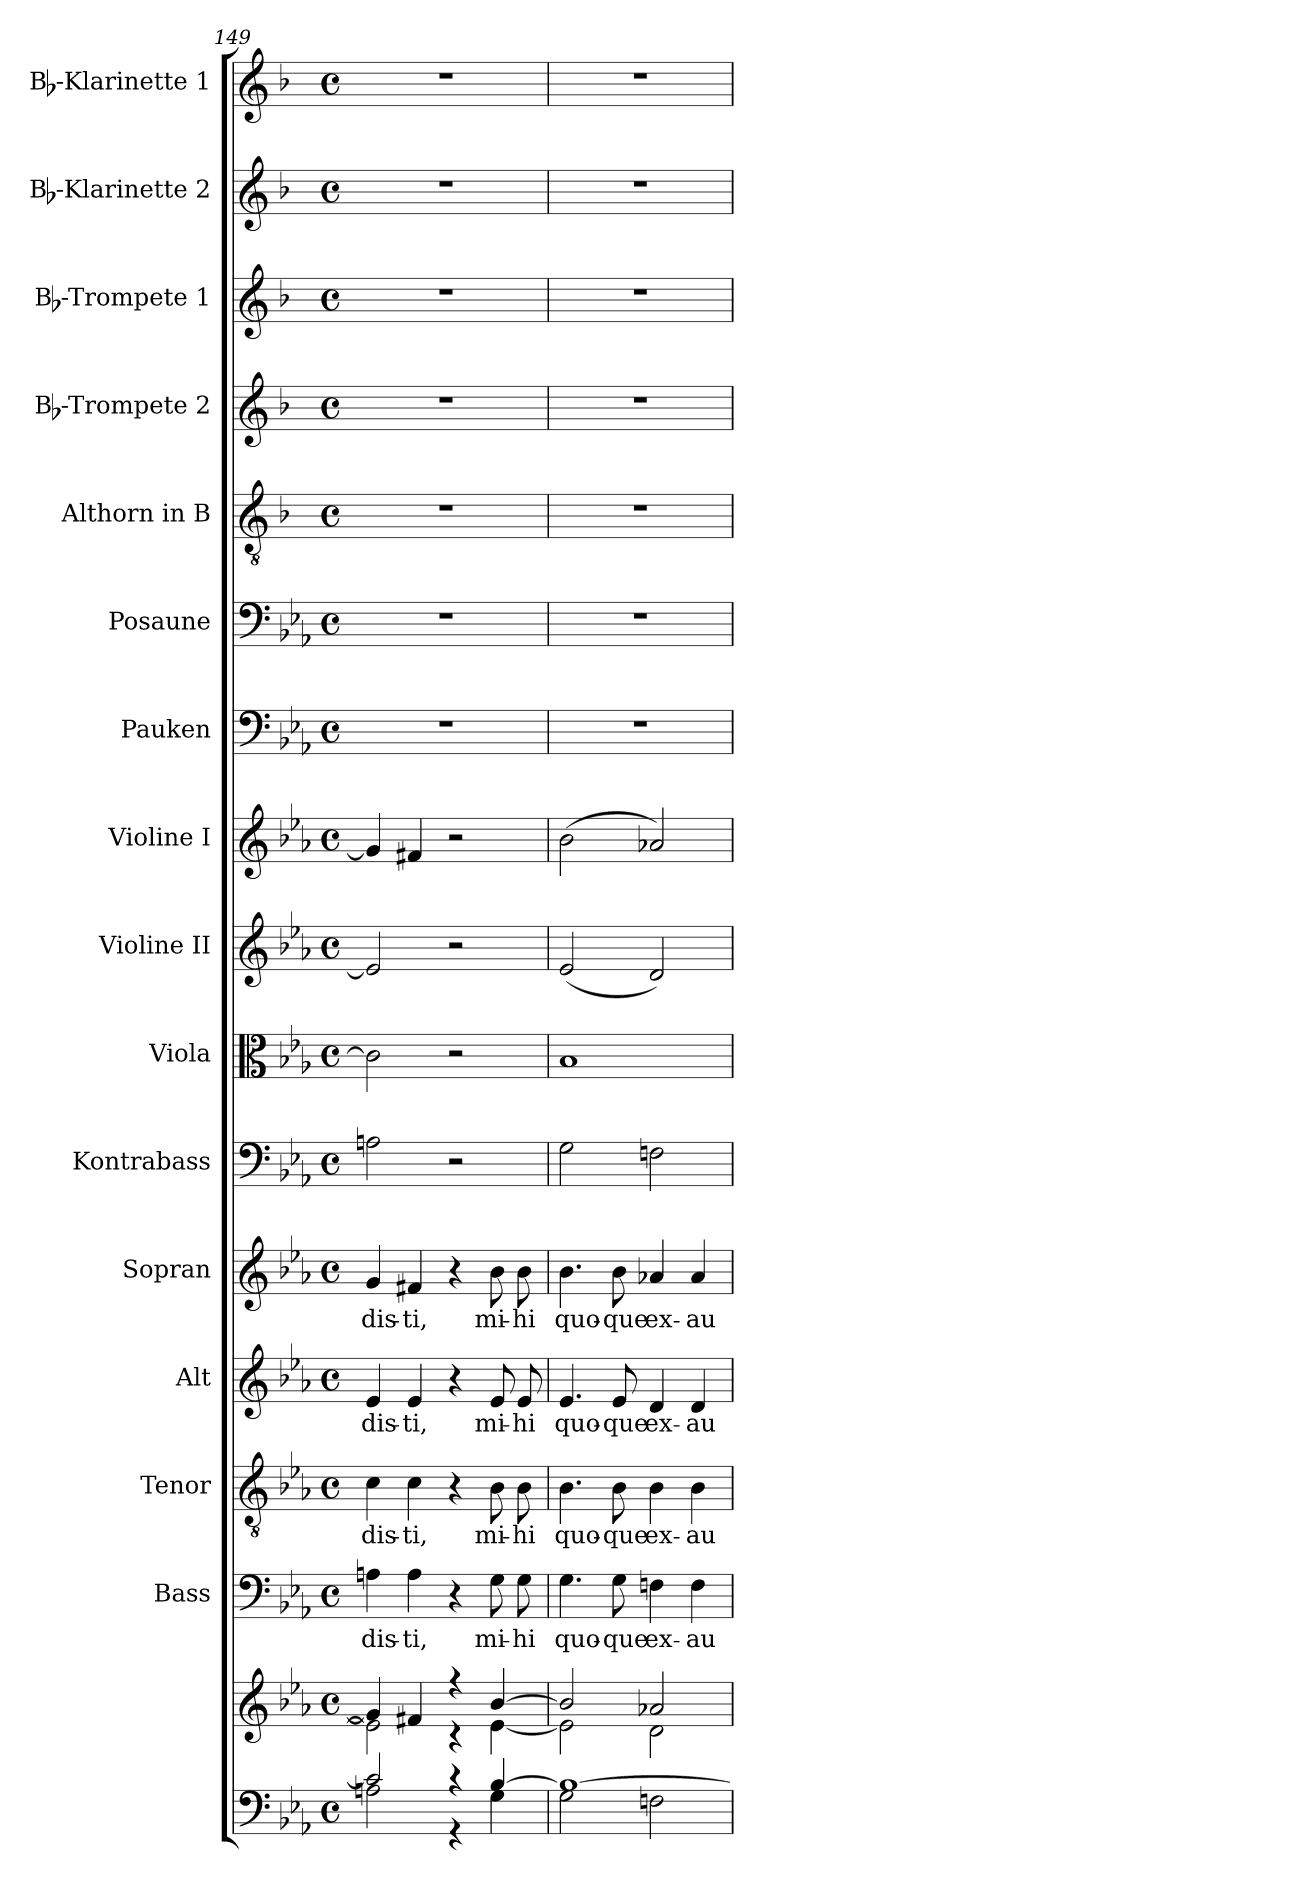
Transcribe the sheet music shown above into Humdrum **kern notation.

**kern	**kern	**kern	**text	**kern	**text	**kern	**text	**kern	**text	**kern	**kern	**kern	**kern	**kern	**kern	**kern	**kern	**kern	**kern	**kern
*part16	*part16	*part15	*part15	*part14	*part14	*part13	*part13	*part12	*part12	*part11	*part10	*part9	*part8	*part7	*part6	*part5	*part4	*part3	*part2	*part1
*staff17	*staff16	*staff15	*staff15	*staff14	*staff14	*staff13	*staff13	*staff12	*staff12	*staff11	*staff10	*staff9	*staff8	*staff7	*staff6	*staff5	*staff4	*staff3	*staff2	*staff1
*	*	*I"Bass	*	*I"Tenor	*	*I"Alt	*	*I"Sopran	*	*I"Kontrabass	*I"Viola	*I"Violine II	*I"Violine I	*I"Pauken	*I"Posaune	*I"Althorn in B	*I"Bb-Trompete 2	*I"Bb-Trompete 1	*I"Bb-Klarinette 2	*I"Bb-Klarinette 1
*	*	*I'B.	*	*I'T.	*	*I'A.	*	*I'S.	*	*I'Kb.	*I'Vla.	*I'Vl. II	*I'Vl. I	*I'Pk.	*I'Pos.	*	*I'Bb Trp. 2	*I'Bb Trp. 1	*I'Bb Kl. 2	*I'Bb Kl. 1
*clefF4	*clefG2	*clefF4	*	*clefGv2	*	*clefG2	*	*clefG2	*	*clefF4	*clefC3	*clefG2	*clefG2	*clefF4	*clefF4	*clefGv2	*clefG2	*clefG2	*clefG2	*clefG2
*	*	*	*	*	*	*	*	*	*	*ITrd7c12	*	*	*	*	*	*ITrd1c2	*ITrd1c2	*ITrd1c2	*ITrd1c2	*ITrd1c2
*k[b-e-a-]	*k[b-e-a-]	*k[b-e-a-]	*	*k[b-e-a-]	*	*k[b-e-a-]	*	*k[b-e-a-]	*	*k[b-e-a-]	*k[b-e-a-]	*k[b-e-a-]	*k[b-e-a-]	*k[b-e-a-]	*k[b-e-a-]	*k[b-e-a-]	*k[b-e-a-]	*k[b-e-a-]	*k[b-e-a-]	*k[b-e-a-]
*E-:	*E-:	*E-:	*	*E-:	*	*E-:	*	*E-:	*	*E-:	*E-:	*E-:	*E-:	*E-:	*E-:	*E-:	*E-:	*E-:	*E-:	*E-:
*M4/4	*M4/4	*M4/4	*	*M4/4	*	*M4/4	*	*M4/4	*	*M4/4	*M4/4	*M4/4	*M4/4	*M4/4	*M4/4	*M4/4	*M4/4	*M4/4	*M4/4	*M4/4
*met(c)	*met(c)	*met(c)	*	*met(c)	*	*met(c)	*	*met(c)	*	*met(c)	*met(c)	*met(c)	*met(c)	*met(c)	*met(c)	*met(c)	*met(c)	*met(c)	*met(c)	*met(c)
=149	=149	=149	=149	=149	=149	=149	=149	=149	=149	=149	=149	=149	=149	=149	=149	=149	=149	=149	=149	=149
*^	*^	*	*	*	*	*	*	*	*	*	*	*	*	*	*	*	*	*	*	*
!	!	!	!	!	!LO:LY:b	!	!LO:LY:b	!	!LO:LY:b	!	!LO:LY:b	!	!	!	!	!	!	!	!	!	!	!
2c/]	2An\	4g/]	2e-\]	4An\	-dis-	4c\	-dis-	4e-/	-dis-	4g/	-dis-	2AAn\	2c\]	2e-/]	4g/]	1r	1r	1r	1r	1r	1r	1r
!	!	!	!	!	!LO:LY:b	!	!LO:LY:b	!	!LO:LY:b	!	!LO:LY:b	!	!	!	!	!	!	!	!	!	!	!
.	.	4f#X/	.	4A\	-ti,	4c\	-ti,	4e-/	-ti,	4f#X/	-ti,	.	.	.	4f#X/	.	.	.	.	.	.	.
4r	4r	4r	4r	4r	.	4r	.	4r	.	4r	.	2r	2r	2r	2r	.	.	.	.	.	.	.
!	!	!	!	!	!LO:LY:b	!	!LO:LY:b	!	!LO:LY:b	!	!LO:LY:b	!	!	!	!	!	!	!	!	!	!	!
[>4B-/	4G\	[>4b-/	[<4e-\	8G\	mi-	8B-\	mi-	8e-/	mi-	8b-\	mi-	.	.	.	.	.	.	.	.	.	.	.
!	!	!	!	!	!LO:LY:b	!	!LO:LY:b	!	!LO:LY:b	!	!LO:LY:b	!	!	!	!	!	!	!	!	!	!	!
.	.	.	.	8G\	-hi	8B-\	-hi	8e-/	-hi	8b-\	-hi	.	.	.	.	.	.	.	.	.	.	.
!!LO:PB:g=z
=150	=150	=150	=150	=150	=150	=150	=150	=150	=150	=150	=150	=150	=150	=150	=150	=150	=150	=150	=150	=150	=150	=150
!	!	!	!	!	!LO:LY:b	!	!LO:LY:b	!	!LO:LY:b	!	!LO:LY:b	!	!	!	!	!	!	!	!	!	!	!
1B-_	2G\	2b-/]	2e-\]	4.G\	quo-	4.B-\	quo-	4.e-/	quo-	4.b-\	quo-	2GG\	1B-	(<2e-/	(>2b-\	1r	1r	1r	1r	1r	1r	1r
!	!	!	!	!	!LO:LY:b	!	!LO:LY:b	!	!LO:LY:b	!	!LO:LY:b	!	!	!	!	!	!	!	!	!	!	!
.	.	.	.	8G\	-que	8B-\	-que	8e-/	-que	8b-\	-que	.	.	.	.	.	.	.	.	.	.	.
!	!	!	!	!	!LO:LY:b	!	!LO:LY:b	!	!LO:LY:b	!	!LO:LY:b	!	!	!	!	!	!	!	!	!	!	!
.	2Fn\	2a-X/	2d\	4Fn\	ex-	4B-\	ex-	4d/	ex-	4a-X/	ex-	2FFn\	.	2d/)	2a-X/)	.	.	.	.	.	.	.
!	!	!	!	!	!LO:LY:b	!	!LO:LY:b	!	!LO:LY:b	!	!LO:LY:b	!	!	!	!	!	!	!	!	!	!	!
.	.	.	.	4F\	-au-	4B-\	-au-	4d/	-au-	4a-/	-au-	.	.	.	.	.	.	.	.	.	.	.
*v	*v	*	*	*	*	*	*	*	*	*	*	*	*	*	*	*	*	*	*	*	*	*
*	*v	*v	*	*	*	*	*	*	*	*	*	*	*	*	*	*	*	*	*	*	*
=	=	=	=	=	=	=	=	=	=	=	=	=	=	=	=	=	=	=	=	=
*-	*-	*-	*-	*-	*-	*-	*-	*-	*-	*-	*-	*-	*-	*-	*-	*-	*-	*-	*-	*-
